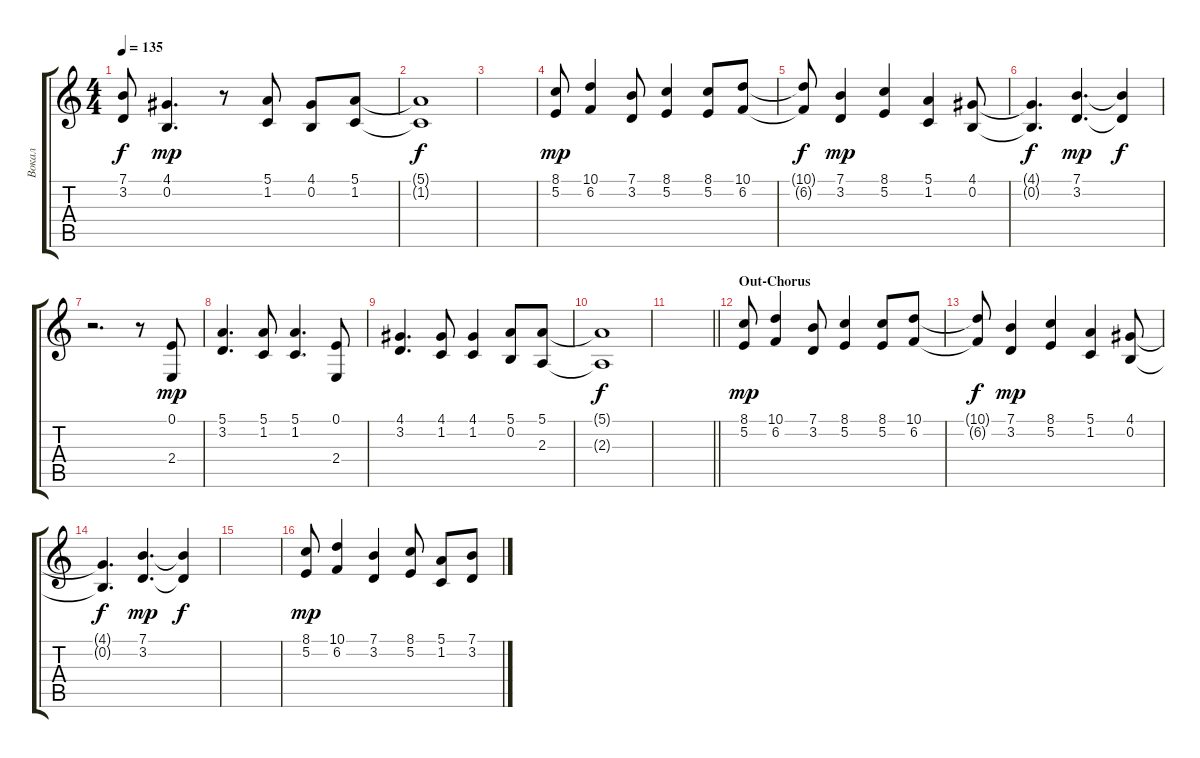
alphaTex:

\track ("Вокал" "Вокал") {instrument trumpet}
\staff {score tabs}
\tuning (E4 B3 G3 D3 A2 E2) {hide}
\ts (4 4)
\tempo 135
\clef g2
\ks c
(7.1{t} 3.2{t}).8{dy f} (4.1 0.2).4{d dy mp} r.8 (5.1 1.2).8 (4.1 0.2).8 (5.1 1.2).8 |
(5.1{t} 1.2{t}).1{dy f} |
|
(8.1 5.2).8{dy mp} (10.1 6.2).4 (7.1 3.2).8 (8.1 5.2).4 (8.1 5.2).8 (10.1 6.2).8 |
(10.1{t} 6.2{t}).8{dy f} (7.1 3.2).4{dy mp} (8.1 5.2).4 (5.1 1.2).4 (4.1 0.2).8 |
(4.1{t} 0.2{t}).4{d dy f} (7.1 3.2).4{d dy mp} (7.1{t} 3.2{t}).4{dy f} |
r.2{d} r.8 (0.1 2.4).8{dy mp} |
(5.1 3.2).4{d} (5.1 1.2).8 (5.1 1.2).4{d} (0.1 2.4).8 |
(4.1 3.2).4{d} (4.1 1.2).8 (4.1 1.2).4 (5.1 0.2).8 (5.1 2.3).8 |
(5.1{t} 2.3{t}).1{dy f} |
\barLineRight lightlight
|
\section ("" "Out-Chorus")
(8.1 5.2).8{dy mp} (10.1 6.2).4 (7.1 3.2).8 (8.1 5.2).4 (8.1 5.2).8 (10.1 6.2).8 |
(10.1{t} 6.2{t}).8{dy f} (7.1 3.2).4{dy mp} (8.1 5.2).4 (5.1 1.2).4 (4.1 0.2).8 |
(4.1{t} 0.2{t}).4{d dy f} (7.1 3.2).4{d dy mp} (7.1{t} 3.2{t}).4{dy f} |
|
(8.1 5.2).8{dy mp} (10.1 6.2).4 (7.1 3.2).4 (8.1 5.2).8 (5.1 1.2).8 (7.1 3.2).8
